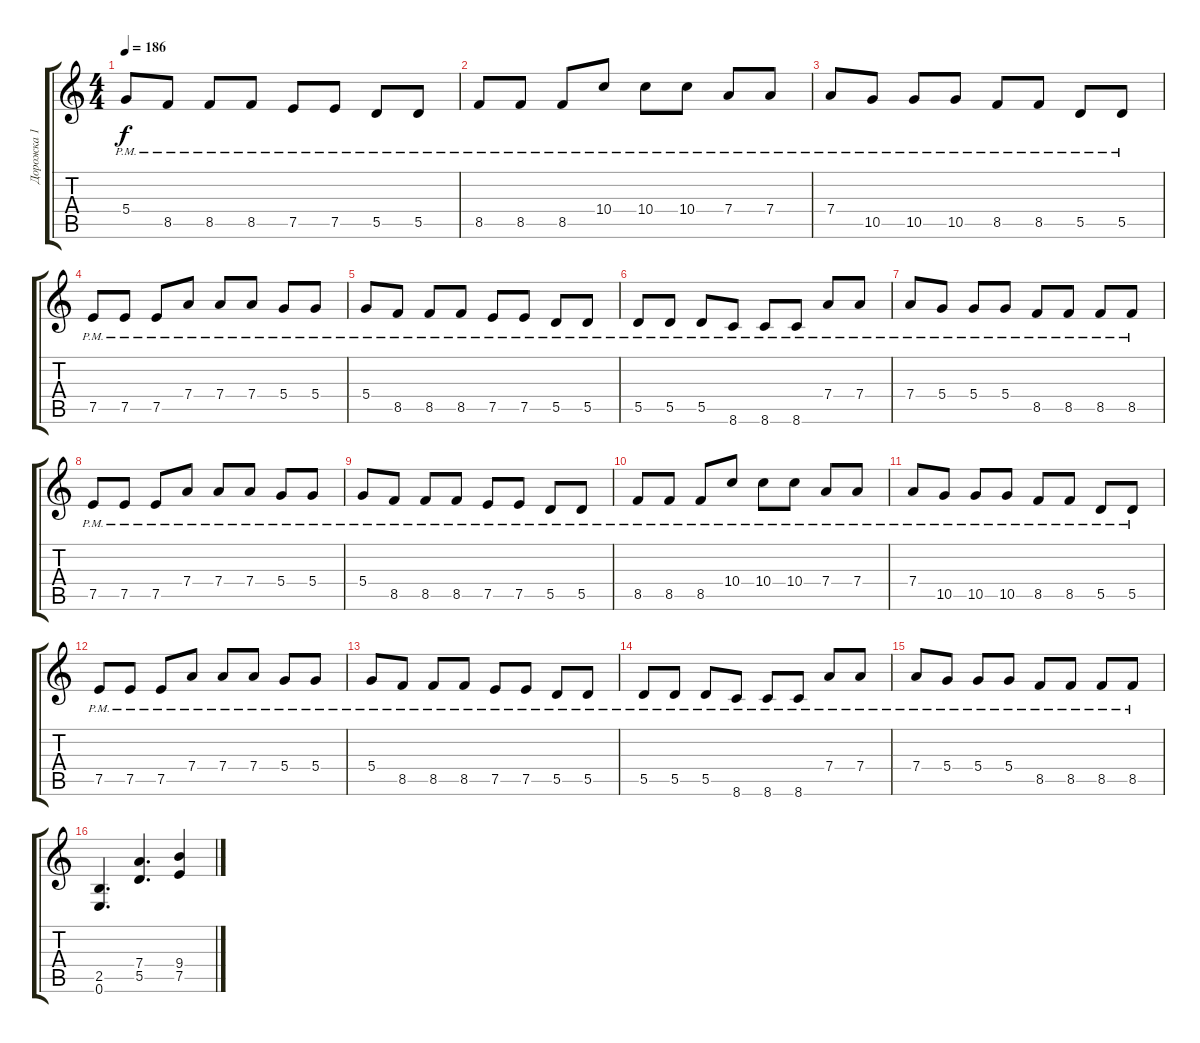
\track ("Дорожка 1" "Дорожка 1") {instrument overdrivenguitar}
\staff {score tabs}
\tuning (E4 B3 G3 D3 A2 E2) {hide}
\ts (4 4)
\tempo 186
\clef g2
\ks c
5.4{pm}.8{dy f} 8.5{pm}.8 8.5{pm}.8 8.5{pm}.8 7.5{pm}.8 7.5{pm}.8 5.5{pm}.8 5.5{pm}.8 |
8.5{pm}.8 8.5{pm}.8 8.5{pm}.8 10.4{pm}.8 10.4{pm}.8 10.4{pm}.8 7.4{pm}.8 7.4{pm}.8 |
7.4{pm}.8 10.5{pm}.8 10.5{pm}.8 10.5{pm}.8 8.5{pm}.8 8.5{pm}.8 5.5{pm}.8 5.5{pm}.8 |
7.5{pm}.8 7.5{pm}.8 7.5{pm}.8 7.4{pm}.8 7.4{pm}.8 7.4{pm}.8 5.4{pm}.8 5.4{pm}.8 |
5.4{pm}.8 8.5{pm}.8 8.5{pm}.8 8.5{pm}.8 7.5{pm}.8 7.5{pm}.8 5.5{pm}.8 5.5{pm}.8 |
5.5{pm}.8 5.5{pm}.8 5.5{pm}.8 8.6{pm}.8 8.6{pm}.8 8.6{pm}.8 7.4{pm}.8 7.4{pm}.8 |
7.4{pm}.8 5.4{pm}.8 5.4{pm}.8 5.4{pm}.8 8.5{pm}.8 8.5{pm}.8 8.5{pm}.8 8.5{pm}.8 |
7.5{pm}.8 7.5{pm}.8 7.5{pm}.8 7.4{pm}.8 7.4{pm}.8 7.4{pm}.8 5.4{pm}.8 5.4{pm}.8 |
5.4{pm}.8 8.5{pm}.8 8.5{pm}.8 8.5{pm}.8 7.5{pm}.8 7.5{pm}.8 5.5{pm}.8 5.5{pm}.8 |
8.5{pm}.8 8.5{pm}.8 8.5{pm}.8 10.4{pm}.8 10.4{pm}.8 10.4{pm}.8 7.4{pm}.8 7.4{pm}.8 |
7.4{pm}.8 10.5{pm}.8 10.5{pm}.8 10.5{pm}.8 8.5{pm}.8 8.5{pm}.8 5.5{pm}.8 5.5{pm}.8 |
7.5{pm}.8 7.5{pm}.8 7.5{pm}.8 7.4{pm}.8 7.4{pm}.8 7.4{pm}.8 5.4{pm}.8 5.4{pm}.8 |
5.4{pm}.8 8.5{pm}.8 8.5{pm}.8 8.5{pm}.8 7.5{pm}.8 7.5{pm}.8 5.5{pm}.8 5.5{pm}.8 |
5.5{pm}.8 5.5{pm}.8 5.5{pm}.8 8.6{pm}.8 8.6{pm}.8 8.6{pm}.8 7.4{pm}.8 7.4{pm}.8 |
7.4{pm}.8 5.4{pm}.8 5.4{pm}.8 5.4{pm}.8 8.5{pm}.8 8.5{pm}.8 8.5{pm}.8 8.5{pm}.8 |
(2.5 0.6).4{d} (7.4 5.5).4{d} (9.4 7.5).4
